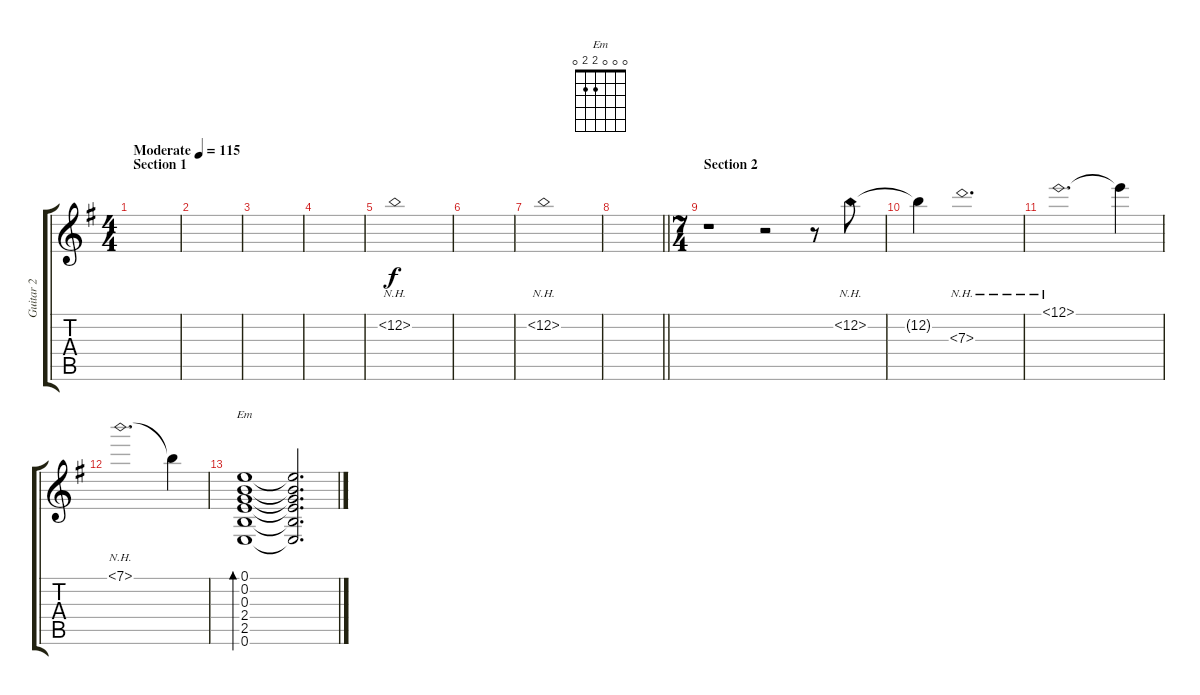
\track ("Guitar 2" "Guitar 2") {instrument acousticguitarsteel}
\staff {score tabs}
\tuning (E4 B3 G3 D3 A2 E2) {hide}
\chord ("Em" 0 0 0 2 2 0)
\ts (4 4)
\section ("" "Section 1")
\tempo (115 "Moderate")
\clef g2
\ks g
|
|
|
|
12.2{nh}.1 |
|
12.2{nh}.1 |
\barLineRight lightlight
|
\ts (7 4)
\section ("" "Section 2")
r.1 r.2 r.8 12.2{nh}.8 |
12.2{t}.4 7.3{nh}.1{d} |
12.1{nh}.1{d} 12.1{t}.4 |
7.1{nh}.1{d} 7.1{t}.4 |
(0.1 0.2 0.3 2.4 2.5 0.6).1{bd 480 ch "Em"} (0.1{t} 0.2{t} 0.3{t} 2.4{t} 2.5{t} 0.6{t}).2{d}
